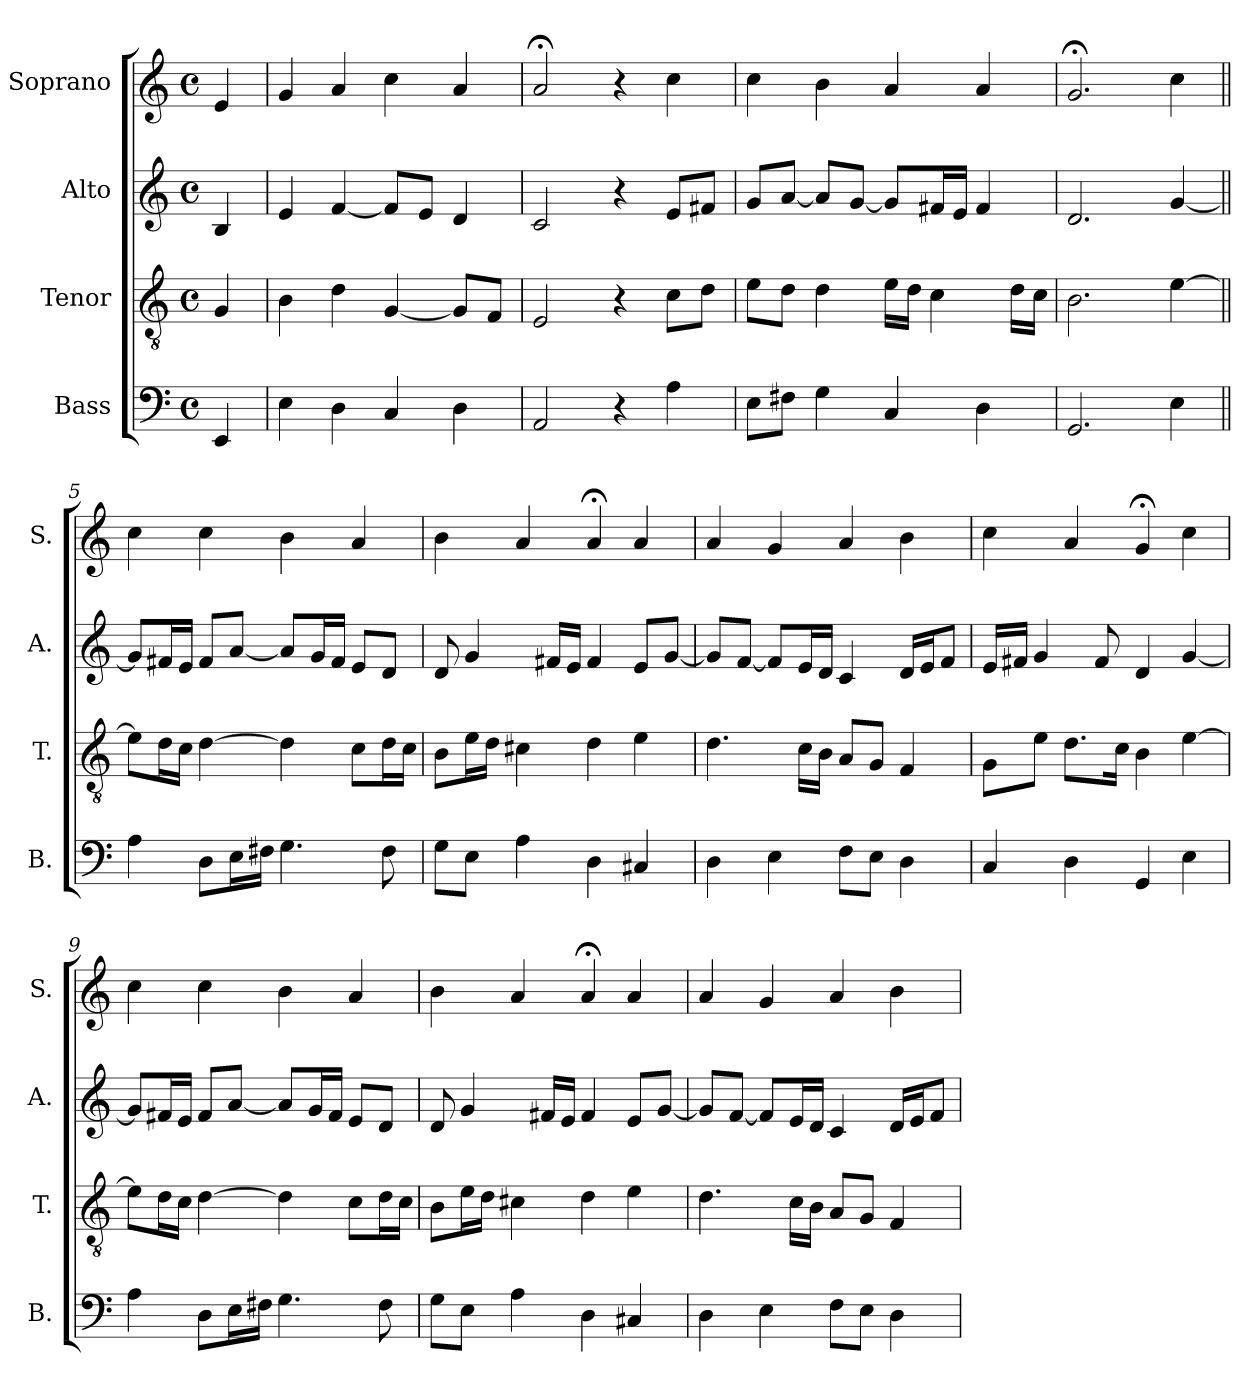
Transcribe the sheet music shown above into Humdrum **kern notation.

**kern	**kern	**kern	**kern
*part4	*part3	*part2	*part1
*staff4	*staff3	*staff2	*staff1
*I"Bass	*I"Tenor	*I"Alto	*I"Soprano
*I'B.	*I'T.	*I'A.	*I'S.
*clefF4	*clefGv2	*clefG2	*clefG2
*k[]	*k[]	*k[]	*k[]
*a:	*a:	*a:	*a:
*M4/4	*M4/4	*M4/4	*M4/4
*met(c)	*met(c)	*met(c)	*met(c)
=	=	=	=
4EE/	4G/	4B/	4e/
=1	=1	=1	=1
4E\	4B\	4e/	4g/
4D\	4d\	[4f/	4a/
4C/	[4G/	8f/L]	4cc\
.	.	8e/J	.
4D\	8G/L]	4d/	4a/
.	8F/J	.	.
=2	=2	=2	=2
2AA/	2E/	2c/	2a;</
4r	4r	4r	4r
4A\	8c\L	8e/L	4cc\
.	8d\J	8f#X/J	.
=3	=3	=3	=3
8E\L	8e\L	8g/L	4cc\
8F#X\J	8d\J	[8a/J	.
4G\	4d\	8a/L]	4b\
.	.	[8g/J	.
4C/	16e\LL	8g/L]	4a/
.	16d\JJ	.	.
.	4c\	16f#X/L	.
.	.	16e/JJ	.
4D\	.	4f#/	4a/
.	16d\LL	.	.
.	16c\JJ	.	.
=4	=4	=4	=4
2.GG/	2.B\	2.d/	2.g;</
4E\	[4e\	[4g/	4cc\
=5||	=5||	=5||	=5||
4A\	8e\L]	8g/L]	4cc\
.	16d\L	16f#X/L	.
.	16c\JJ	16e/JJ	.
8D\L	[4d\	8f#/L	4cc\
16E\L	.	[8a/J	.
16F#X\JJ	.	.	.
4.G\	4d\]	8a/L]	4b\
.	.	16g/L	.
.	.	16f#/JJ	.
.	8c\L	8e/L	4a/
8F#\	16d\L	8d/J	.
.	16c\JJ	.	.
=6	=6	=6	=6
8G\L	8B\L	8d/	4b\
8E\J	16e\L	4g/	.
.	16d\JJ	.	.
4A\	4c#X\	.	4a/
.	.	16f#X/LL	.
.	.	16e/JJ	.
4D\	4d\	4f#/	4a;</
4C#X/	4e\	8e/L	4a/
.	.	[8g/J	.
=7	=7	=7	=7
4D\	4.d\	8g/L]	4a/
.	.	[8f/J	.
4E\	.	8f/L]	4g/
.	16c\LL	16e/L	.
.	16B\JJ	16d/JJ	.
8F\L	8A/L	4c/	4a/
8E\J	8G/J	.	.
4D\	4F/	16d/LL	4b\
.	.	16e/J	.
.	.	8f/J	.
=8	=8	=8	=8
4C/	8G\L	16e/LL	4cc\
.	.	16f#X/JJ	.
.	8e\J	4g/	.
4D\	8.d\L	.	4a/
.	.	8f#/	.
.	16c\Jk	.	.
4GG/	4B\	4d/	4g;</
4E\	[4e\	[4g/	4cc\
!!LO:LB:g=z
=9	=9	=9	=9
4A\	8e\L]	8g/L]	4cc\
.	16d\L	16f#X/L	.
.	16c\JJ	16e/JJ	.
8D\L	[4d\	8f#/L	4cc\
16E\L	.	[8a/J	.
16F#X\JJ	.	.	.
4.G\	4d\]	8a/L]	4b\
.	.	16g/L	.
.	.	16f#/JJ	.
.	8c\L	8e/L	4a/
8F#\	16d\L	8d/J	.
.	16c\JJ	.	.
=10	=10	=10	=10
8G\L	8B\L	8d/	4b\
8E\J	16e\L	4g/	.
.	16d\JJ	.	.
4A\	4c#X\	.	4a/
.	.	16f#X/LL	.
.	.	16e/JJ	.
4D\	4d\	4f#/	4a;</
4C#X/	4e\	8e/L	4a/
.	.	[8g/J	.
=11	=11	=11	=11
4D\	4.d\	8g/L]	4a/
.	.	[8f/J	.
4E\	.	8f/L]	4g/
.	16c\LL	16e/L	.
.	16B\JJ	16d/JJ	.
8F\L	8A/L	4c/	4a/
8E\J	8G/J	.	.
4D\	4F/	16d/LL	4b\
.	.	16e/J	.
.	.	8f/J	.
=	=	=	=
*-	*-	*-	*-
